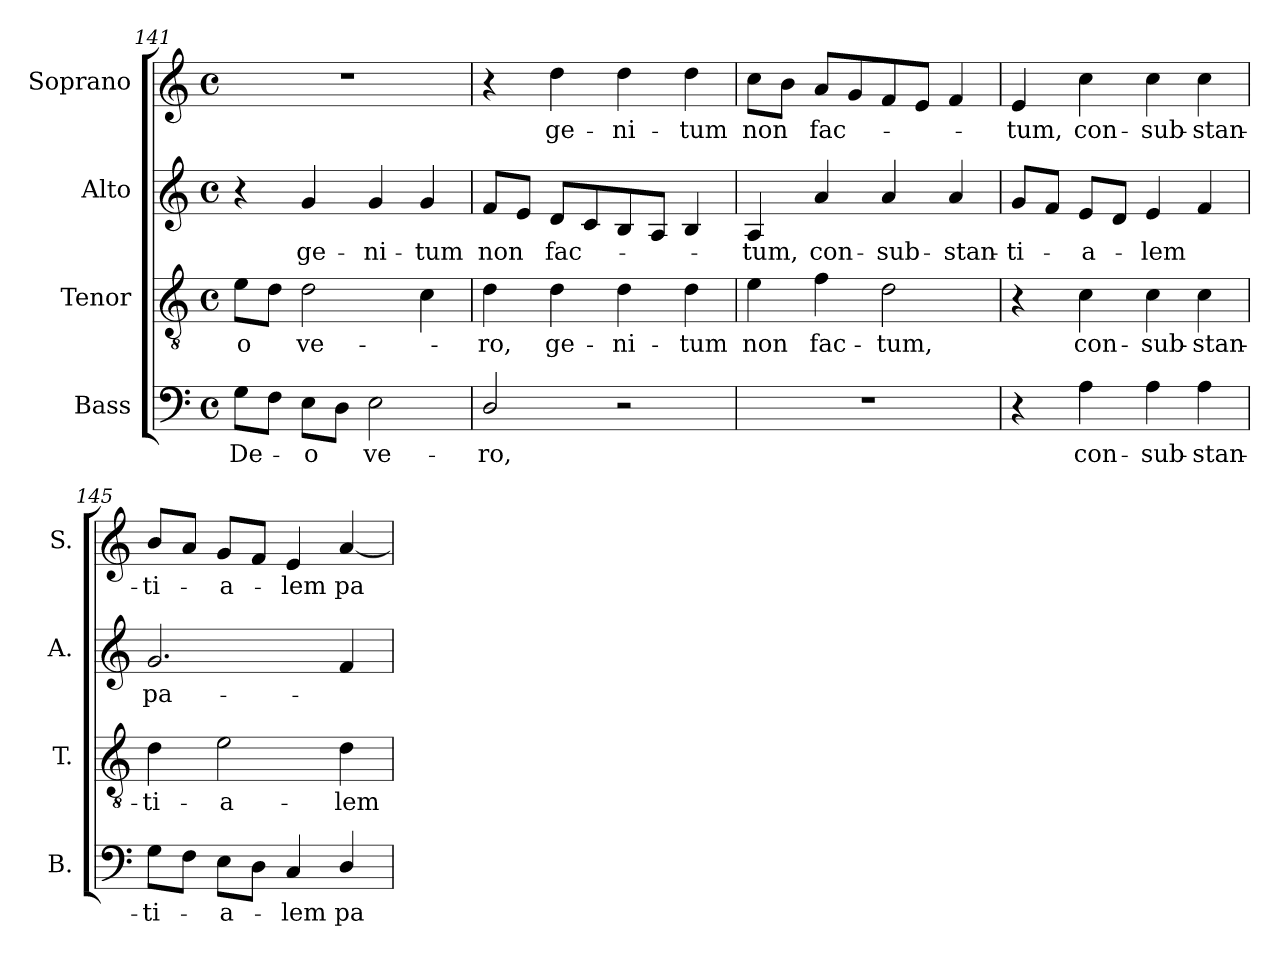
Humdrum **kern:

**kern	**text	**kern	**text	**kern	**text	**kern	**text
*part4	*part4	*part3	*part3	*part2	*part2	*part1	*part1
*staff4	*staff4	*staff3	*staff3	*staff2	*staff2	*staff1	*staff1
*I"Bass	*	*I"Tenor	*	*I"Alto	*	*I"Soprano	*
*I'B.	*	*I'T.	*	*I'A.	*	*I'S.	*
*clefF4	*	*clefGv2	*	*clefG2	*	*clefG2	*
*	*	*ITrd7c12	*	*	*	*	*
*k[]	*	*k[]	*	*k[]	*	*k[]	*
*C:	*	*C:	*	*C:	*	*C:	*
*M4/4	*	*M4/4	*	*M4/4	*	*M4/4	*
*met(c)	*	*met(c)	*	*met(c)	*	*met(c)	*
=141	=141	=141	=141	=141	=141	=141	=141
!	!LO:LY:b:color=#000000	!	!	!	!	!	!
!	!	!	!LO:LY:b:color=#000000	!	!	!	!
8Gi\L	De-	8Ei\L	-o	4r	.	1r	.
8Fi\J	.	8Di\J	.	.	.	.	.
!	!LO:LY:b:color=#000000	!	!	!	!	!	!
!	!	!	!LO:LY:b:color=#000000	!	!	!	!
!	!	!	!	!	!LO:LY:b:color=#000000	!	!
8Ei\L	-o	2Di\	ve-	4gi/	ge-	.	.
8Di\J	.	.	.	.	.	.	.
!	!LO:LY:b:color=#000000	!	!	!	!	!	!
!	!	!	!	!	!LO:LY:b:color=#000000	!	!
2Ei\	ve-	.	.	4gi/	-ni-	.	.
!	!	!	!	!	!LO:LY:b:color=#000000	!	!
.	.	4Ci\	.	4gi/	-tum	.	.
!!LO:PB:g=z
=142	=142	=142	=142	=142	=142	=142	=142
!	!LO:LY:b:color=#000000	!	!	!	!	!	!
!	!	!	!LO:LY:b:color=#000000	!	!	!	!
!	!	!	!	!	!LO:LY:b:color=#000000	!	!
2Di/	-ro,	4Di\	-ro,	8fi/L	non	4r	.
.	.	.	.	8ei/J	.	.	.
!	!	!	!LO:LY:b:color=#000000	!	!	!	!
!	!	!	!	!	!LO:LY:b:color=#000000	!	!
!	!	!	!	!	!	!	!LO:LY:b:color=#000000
.	.	4Di\	ge-	8di/L	fac-	4ddi\	ge-
.	.	.	.	8ci/	.	.	.
!	!	!	!LO:LY:b:color=#000000	!	!	!	!
!	!	!	!	!	!	!	!LO:LY:b:color=#000000
2r	.	4Di\	-ni-	8Bi/	.	4ddi\	-ni-
.	.	.	.	8Ai/J	.	.	.
!	!	!	!LO:LY:b:color=#000000	!	!	!	!
!	!	!	!	!	!	!	!LO:LY:b:color=#000000
.	.	4Di\	-tum	4Bi/	.	4ddi\	-tum
=143	=143	=143	=143	=143	=143	=143	=143
!	!	!	!LO:LY:b:color=#000000	!	!	!	!
!	!	!	!	!	!LO:LY:b:color=#000000	!	!
!	!	!	!	!	!	!	!LO:LY:b:color=#000000
1r	.	4Ei\	non	4Ai/	-tum,	8cci\L	non
.	.	.	.	.	.	8bi\J	.
!	!	!	!LO:LY:b:color=#000000	!	!	!	!
!	!	!	!	!	!LO:LY:b:color=#000000	!	!
!	!	!	!	!	!	!	!LO:LY:b:color=#000000
.	.	4Fi\	fac-	4ai/	con-	8ai/L	fac-
.	.	.	.	.	.	8gi/	.
!	!	!	!LO:LY:b:color=#000000	!	!	!	!
!	!	!	!	!	!LO:LY:b:color=#000000	!	!
.	.	2Di\	-tum,	4ai/	-sub-	8fi/	.
.	.	.	.	.	.	8ei/J	.
!	!	!	!	!	!LO:LY:b:color=#000000	!	!
.	.	.	.	4ai/	-stan-	4fi/	.
=144	=144	=144	=144	=144	=144	=144	=144
!	!	!	!	!	!LO:LY:b:color=#000000	!	!
!	!	!	!	!	!	!	!LO:LY:b:color=#000000
4r	.	4r	.	8gi/L	-ti-	4ei/	-tum,
.	.	.	.	8fi/J	.	.	.
!	!LO:LY:b:color=#000000	!	!	!	!	!	!
!	!	!	!LO:LY:b:color=#000000	!	!	!	!
!	!	!	!	!	!LO:LY:b:color=#000000	!	!
!	!	!	!	!	!	!	!LO:LY:b:color=#000000
4Ai\	con-	4Ci\	con-	8ei/L	-a-	4cci\	con-
.	.	.	.	8di/J	.	.	.
!	!LO:LY:b:color=#000000	!	!	!	!	!	!
!	!	!	!LO:LY:b:color=#000000	!	!	!	!
!	!	!	!	!	!LO:LY:b:color=#000000	!	!
!	!	!	!	!	!	!	!LO:LY:b:color=#000000
4Ai\	-sub-	4Ci\	-sub-	4ei/	-lem	4cci\	-sub-
!	!LO:LY:b:color=#000000	!	!	!	!	!	!
!	!	!	!LO:LY:b:color=#000000	!	!	!	!
!	!	!	!	!	!	!	!LO:LY:b:color=#000000
4Ai\	-stan-	4Ci\	-stan-	4fi/	.	4cci\	-stan-
=145	=145	=145	=145	=145	=145	=145	=145
!	!LO:LY:b:color=#000000	!	!	!	!	!	!
!	!	!	!LO:LY:b:color=#000000	!	!	!	!
!	!	!	!	!	!LO:LY:b:color=#000000	!	!
!	!	!	!	!	!	!	!LO:LY:b:color=#000000
8Gi\L	-ti-	4Di\	-ti-	2.gi/	pa-	8bi/L	-ti-
8Fi\J	.	.	.	.	.	8ai/J	.
!	!LO:LY:b:color=#000000	!	!	!	!	!	!
!	!	!	!LO:LY:b:color=#000000	!	!	!	!
!	!	!	!	!	!	!	!LO:LY:b:color=#000000
8Ei\L	-a-	2Ei\	-a-	.	.	8gi/L	-a-
8Di\J	.	.	.	.	.	8fi/J	.
!	!LO:LY:b:color=#000000	!	!	!	!	!	!
!	!	!	!	!	!	!	!LO:LY:b:color=#000000
4Ci/	-lem	.	.	.	.	4ei/	-lem
!	!LO:LY:b:color=#000000	!	!	!	!	!	!
!	!	!	!LO:LY:b:color=#000000	!	!	!	!
!	!	!	!	!	!	!	!LO:LY:b:color=#000000
4Di/	pa-	4Di\	-lem	4fi/	.	[4ai/	pa-
=	=	=	=	=	=	=	=
*-	*-	*-	*-	*-	*-	*-	*-
